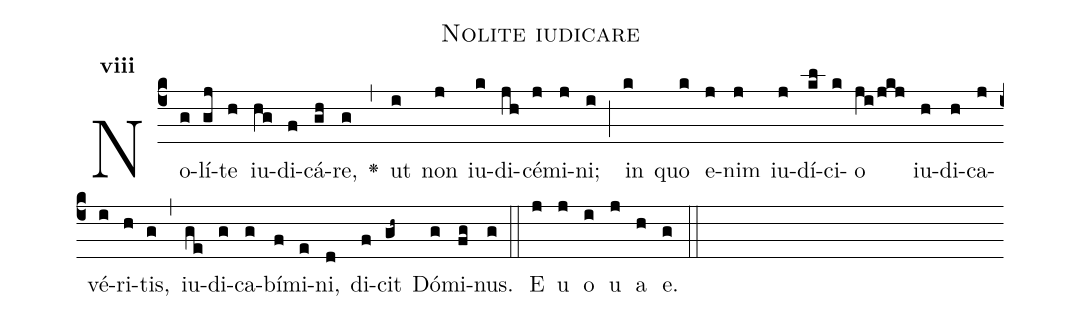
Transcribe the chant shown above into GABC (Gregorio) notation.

name:Nolite iudicare;
office-part:Antiphona;
mode:8;
%%
initial-style: 1;
name: Nolite iudicare
book: Antiphonae & Responsoria/Tomus II, p. 35;
occasion: Hebdomada II Quadragesimae Feria II;
office-part: Vesperae Ant E;
user-notes: ;
commentary: ;
annotation: 8g;
centering-scheme: english;
fontsize: 12;
font: OFLSortsMillGoudy;
height: 11;
width: 4.5;
%%
(c4)No(g)lí(gj)te(h) iu(hg)di(f)cá(gh)re,(g) <v>\greheightstar</v>(,)  ut(i) non(j) iu(k)di(jh)cé(j)mi(j)ni;(i) (;) in(k) quo(k) e(j)nim(j) iu(j)dí(kl)ci(k)o(ji/jkj) iu(h)di(h)ca(j)vé(i)ri(h)tis,(g) (,) iu(ge)di(g)ca(g)bí(f)mi(e)ni,(d) di(f)cit(gh~) Dó(g)mi(fg)nus.(g) (::)
E(j) u(j) o(i) u(j) a(h) e.(g) (::)
